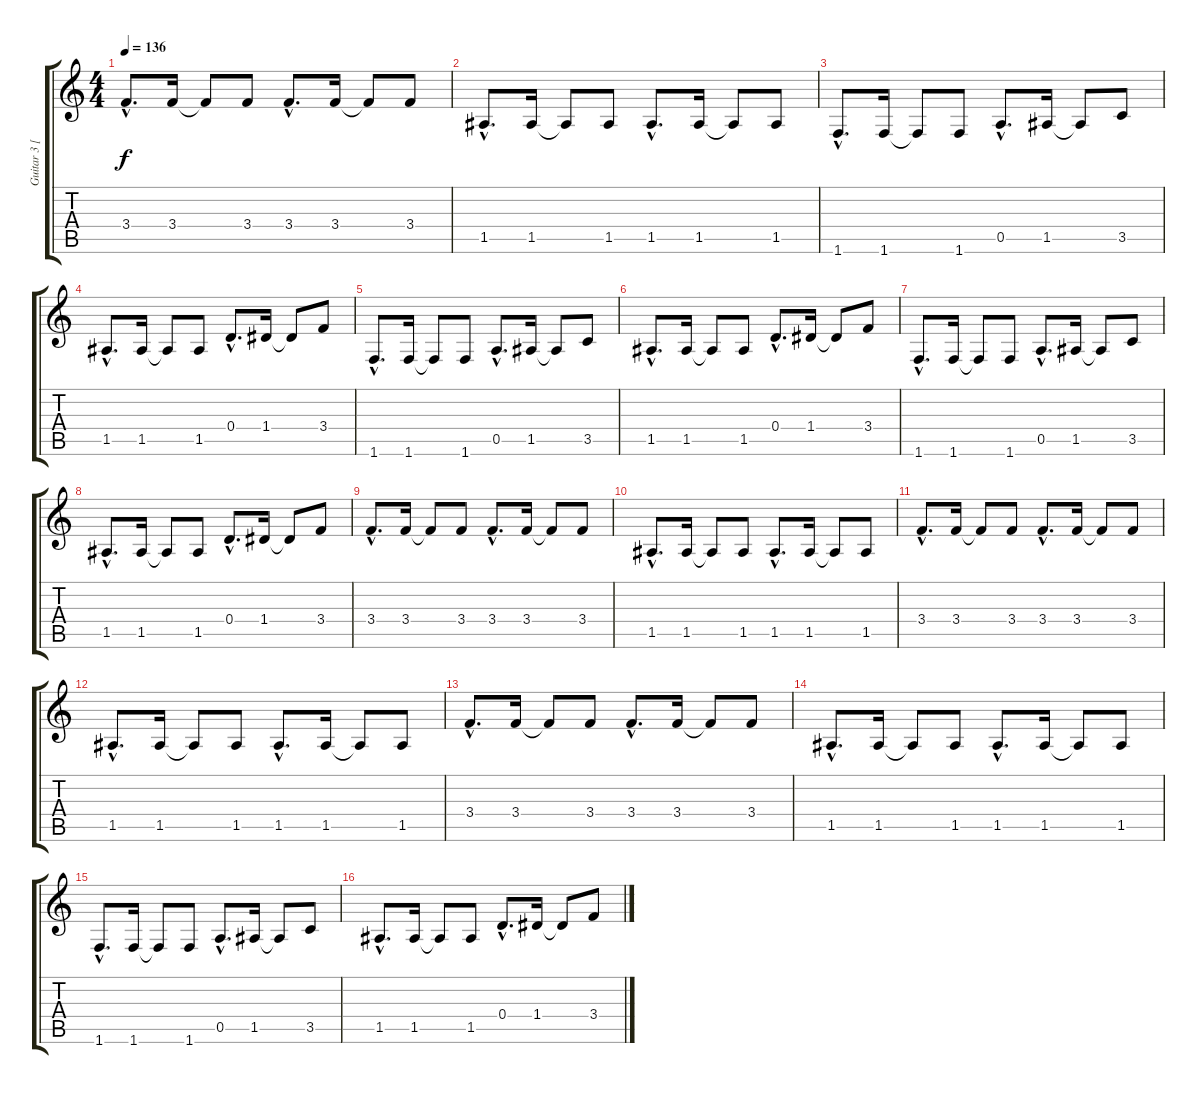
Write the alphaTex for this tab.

\track ("Guitar 3 [Bass arrg. for Guitar]" "Guitar 3 [") {instrument electricguitarclean}
\staff {score tabs}
\tuning (E4 B3 G3 D3 A2 E2) {hide}
\ts (4 4)
\tempo 136
\clef g2
\ks c
3.4{hac}.8{d dy f} 3.4.16 3.4{t}.8 3.4.8 3.4{hac}.8{d} 3.4.16 3.4{t}.8 3.4.8 |
1.5{hac}.8{d} 1.5.16 1.5{t}.8 1.5.8 1.5{hac}.8{d} 1.5.16 1.5{t}.8 1.5.8 |
1.6{hac}.8{d} 1.6.16 1.6{t}.8 1.6.8 0.5{hac}.8{d} 1.5.16 1.5{t}.8 3.5.8 |
1.5{hac}.8{d} 1.5.16 1.5{t}.8 1.5.8 0.4{hac}.8{d} 1.4.16 1.4{t}.8 3.4.8 |
1.6{hac}.8{d} 1.6.16 1.6{t}.8 1.6.8 0.5{hac}.8{d} 1.5.16 1.5{t}.8 3.5.8 |
1.5{hac}.8{d} 1.5.16 1.5{t}.8 1.5.8 0.4{hac}.8{d} 1.4.16 1.4{t}.8 3.4.8 |
1.6{hac}.8{d} 1.6.16 1.6{t}.8 1.6.8 0.5{hac}.8{d} 1.5.16 1.5{t}.8 3.5.8 |
1.5{hac}.8{d} 1.5.16 1.5{t}.8 1.5.8 0.4{hac}.8{d} 1.4.16 1.4{t}.8 3.4.8 |
3.4{hac}.8{d} 3.4.16 3.4{t}.8 3.4.8 3.4{hac}.8{d} 3.4.16 3.4{t}.8 3.4.8 |
1.5{hac}.8{d} 1.5.16 1.5{t}.8 1.5.8 1.5{hac}.8{d} 1.5.16 1.5{t}.8 1.5.8 |
3.4{hac}.8{d} 3.4.16 3.4{t}.8 3.4.8 3.4{hac}.8{d} 3.4.16 3.4{t}.8 3.4.8 |
1.5{hac}.8{d} 1.5.16 1.5{t}.8 1.5.8 1.5{hac}.8{d} 1.5.16 1.5{t}.8 1.5.8 |
3.4{hac}.8{d} 3.4.16 3.4{t}.8 3.4.8 3.4{hac}.8{d} 3.4.16 3.4{t}.8 3.4.8 |
1.5{hac}.8{d} 1.5.16 1.5{t}.8 1.5.8 1.5{hac}.8{d} 1.5.16 1.5{t}.8 1.5.8 |
1.6{hac}.8{d} 1.6.16 1.6{t}.8 1.6.8 0.5{hac}.8{d} 1.5.16 1.5{t}.8 3.5.8 |
1.5{hac}.8{d} 1.5.16 1.5{t}.8 1.5.8 0.4{hac}.8{d} 1.4.16 1.4{t}.8 3.4.8
